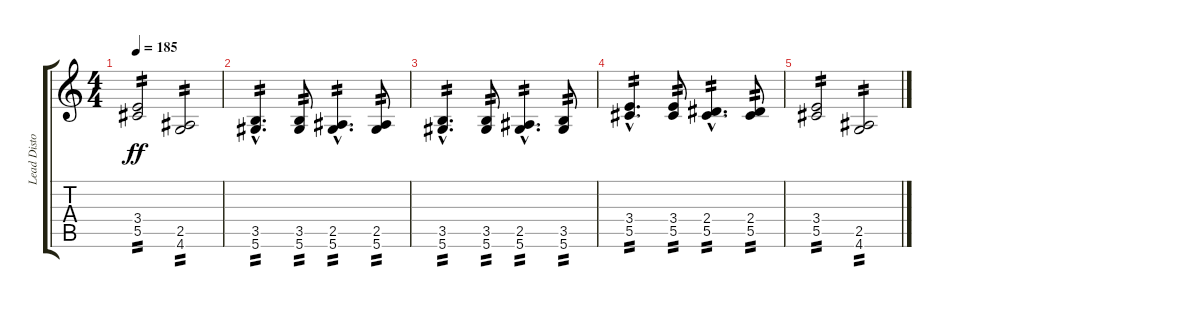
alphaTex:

\track ("Lead Distortion" "Lead Disto") {instrument distortionguitar}
\staff {score tabs}
\tuning (Eb4 Bb3 Gb3 Db3 Ab2 Eb2) {hide}
\ts (4 4)
\tempo 185
\clef g2
\ks c
(3.4 5.5).2{tp 2 dy ff} (2.5 4.6).2{tp 2} |
(3.5{hac} 5.6{hac}).4{d tp 2 volume 8} (3.5 5.6).8{tp 2} (2.5{hac} 5.6{hac}).4{d tp 2} (2.5 5.6).8{tp 2} |
(3.5{hac} 5.6{hac}).4{d tp 2 volume 6} (3.5 5.6).8{tp 2} (2.5{hac} 5.6{hac}).4{d tp 2} (3.5 5.6).8{tp 2} |
(3.4{hac} 5.5{hac}).4{d tp 2 volume 4} (3.4 5.5).8{tp 2} (2.4{hac} 5.5{hac}).4{d tp 2} (2.4 5.5).8{tp 2} |
(3.4 5.5).2{tp 2 volume 2} (2.5 4.6).2{tp 2 volume 0}
